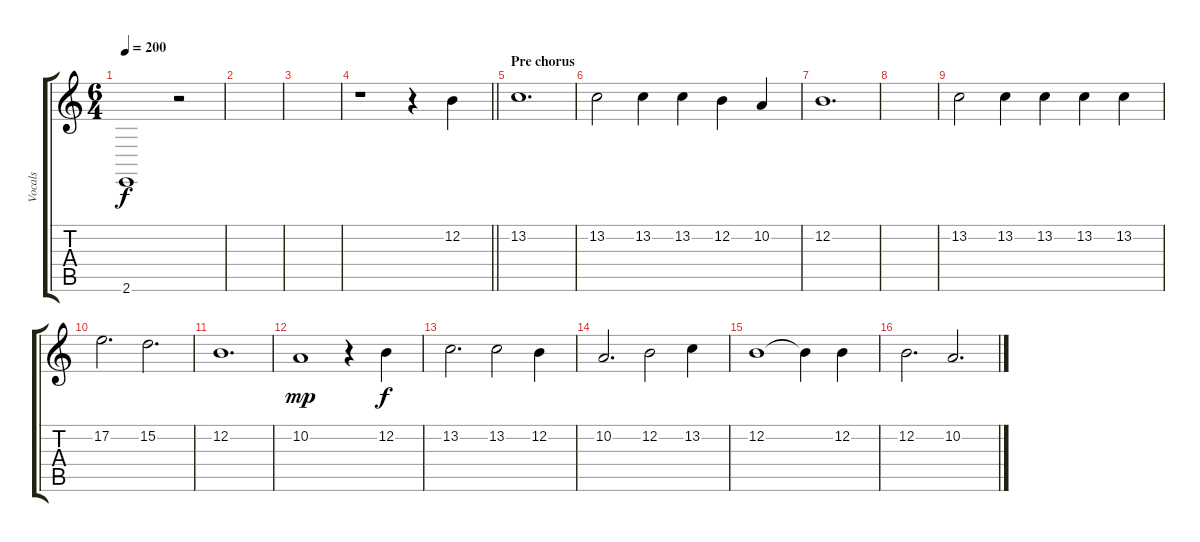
\track ("Vocals" "Vocals") {instrument lead1square}
\staff {score tabs}
\tuning (E4 B3 G3 D3 A2 D2) {hide}
\ts (6 4)
\tempo 200
\clef g2
\ks c
2.6.1{dy f} r.2 |
|
|
\barLineRight lightlight
r.1 r.4 12.2.4 |
\section ("" "Pre chorus")
13.2.1{d} |
13.2.2 13.2.4 13.2.4 12.2.4 10.2.4 |
12.2.1{d} |
|
13.2.2 13.2.4 13.2.4 13.2.4 13.2.4 |
17.2.2{d} 15.2.2{d} |
12.2.1{d} |
10.2.1{dy mp} r.4 12.2.4{dy f} |
13.2.2{d} 13.2.2 12.2.4 |
10.2.2{d} 12.2.2 13.2.4 |
12.2.1 12.2{t}.4 12.2.4 |
12.2.2{d} 10.2.2{d}
